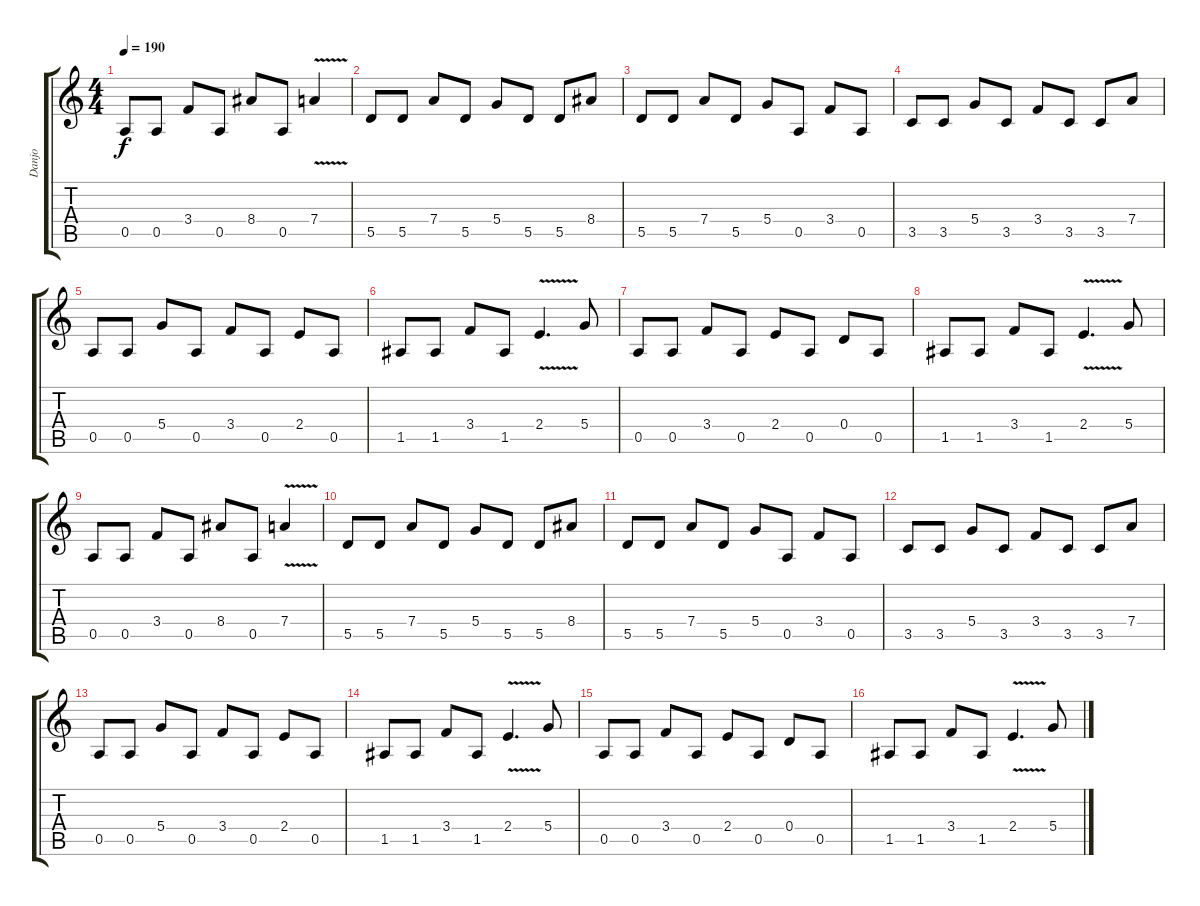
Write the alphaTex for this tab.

\track ("Danjo" "Danjo") {instrument distortionguitar}
\staff {score tabs}
\tuning (E4 B3 G3 D3 A2 E2) {hide}
\ts (4 4)
\tempo 190
\clef g2
\ks c
0.5.8{dy f} 0.5.8 3.4.8 0.5.8 8.4.8 0.5.8 7.4{v}.4 |
5.5.8 5.5.8 7.4.8 5.5.8 5.4.8 5.5.8 5.5.8 8.4.8 |
5.5.8 5.5.8 7.4.8 5.5.8 5.4.8 0.5.8 3.4.8 0.5.8 |
3.5.8 3.5.8 5.4.8 3.5.8 3.4.8 3.5.8 3.5.8 7.4.8 |
0.5.8 0.5.8 5.4.8 0.5.8 3.4.8 0.5.8 2.4.8 0.5.8 |
1.5.8 1.5.8 3.4.8 1.5.8 2.4{v}.4{d} 5.4.8 |
0.5.8 0.5.8 3.4.8 0.5.8 2.4.8 0.5.8 0.4.8 0.5.8 |
1.5.8 1.5.8 3.4.8 1.5.8 2.4{v}.4{d} 5.4.8 |
0.5.8 0.5.8 3.4.8 0.5.8 8.4.8 0.5.8 7.4{v}.4 |
5.5.8 5.5.8 7.4.8 5.5.8 5.4.8 5.5.8 5.5.8 8.4.8 |
5.5.8 5.5.8 7.4.8 5.5.8 5.4.8 0.5.8 3.4.8 0.5.8 |
3.5.8 3.5.8 5.4.8 3.5.8 3.4.8 3.5.8 3.5.8 7.4.8 |
0.5.8 0.5.8 5.4.8 0.5.8 3.4.8 0.5.8 2.4.8 0.5.8 |
1.5.8 1.5.8 3.4.8 1.5.8 2.4{v}.4{d} 5.4.8 |
0.5.8 0.5.8 3.4.8 0.5.8 2.4.8 0.5.8 0.4.8 0.5.8 |
1.5.8 1.5.8 3.4.8 1.5.8 2.4{v}.4{d} 5.4.8
